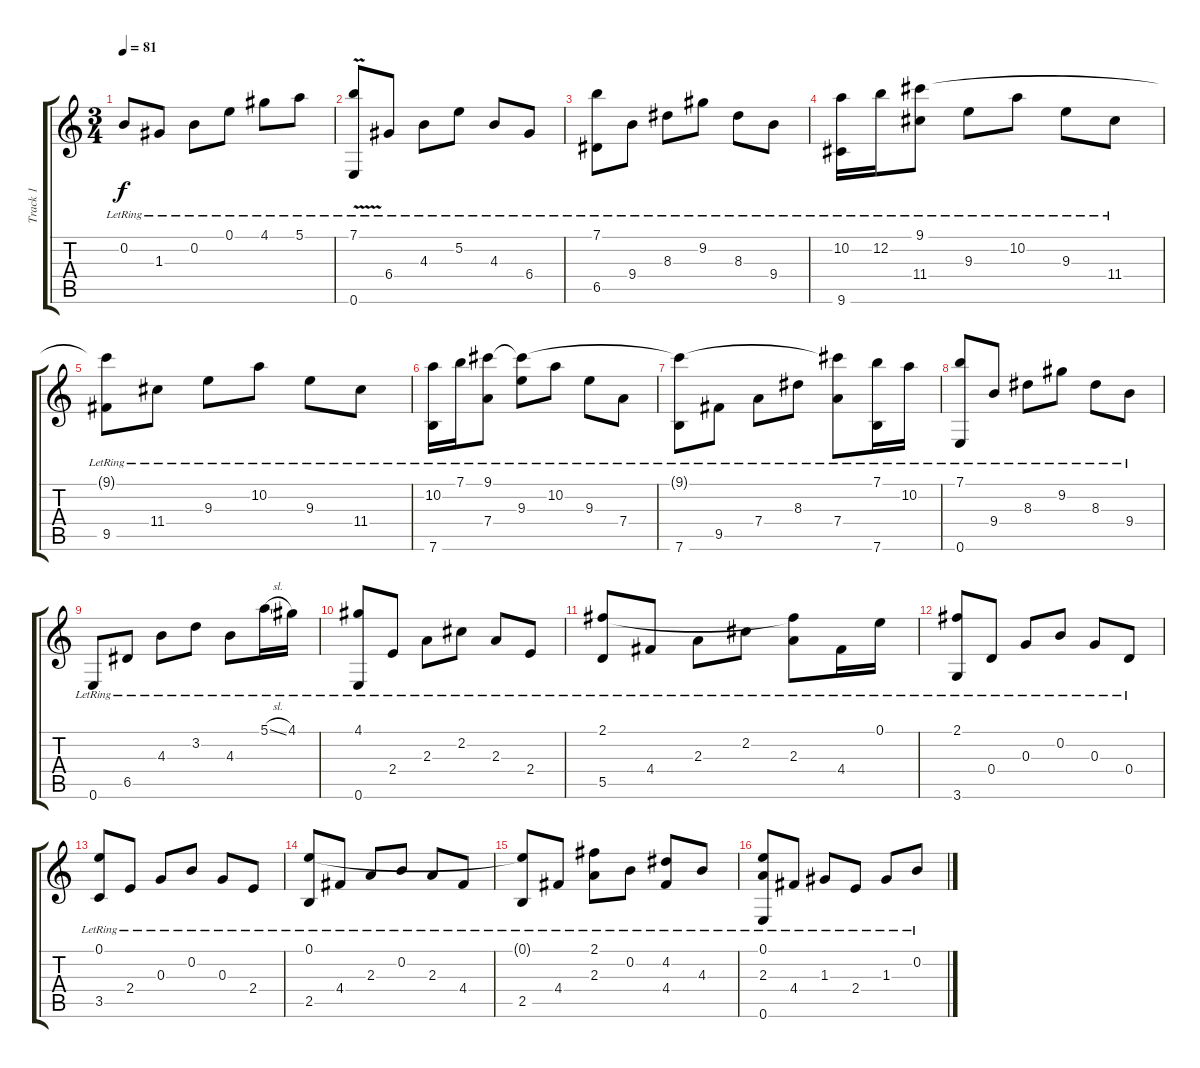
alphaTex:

\track ("Track 1" "Track 1") {instrument electricguitarjazz}
\staff {score tabs}
\tuning (E4 B3 G3 D3 A2 E2) {hide}
\ts (3 4)
\tempo 81
\clef g2
\ks c
0.2{lr}.8{dy f} 1.3{lr}.8 0.2{lr}.8 0.1{lr}.8 4.1{lr}.8 5.1{lr}.8 |
(7.1{lr} 0.6{v lr}).8 6.4{lr}.8 4.3{lr}.8 5.2{lr}.8 4.3{lr}.8 6.4{lr}.8 |
(7.1{lr} 6.5{lr}).8 9.4{lr}.8 8.3{lr}.8 9.2{lr}.8 8.3{lr}.8 9.4{lr}.8 |
(10.2{lr} 9.6{lr}).16 12.2{lr}.16 (9.1{lr} 11.4{lr}).8 9.3{lr}.8 10.2{lr}.8 9.3{lr}.8 11.4{lr}.8 |
(9.1{t} 9.5{lr}).8 11.4{lr}.8 9.3{lr}.8 10.2{lr}.8 9.3{lr}.8 11.4{lr}.8 |
(10.2{lr} 7.6{lr}).16 7.1{lr}.16 (9.1{lr} 7.4{lr}).8 (9.1{t} 9.3{lr}).8 10.2{lr}.8 9.3{lr}.8 7.4{lr}.8 |
(9.1{t} 7.6{lr}).8 9.5{lr}.8 7.4{lr}.8 8.3{lr}.8 (9.1{t} 7.4{lr}).8 (7.1{lr} 7.6{lr}).16 10.2{lr}.16 |
(7.1{lr} 0.6{lr}).8 9.4{lr}.8 8.3{lr}.8 9.2{lr}.8 8.3{lr}.8 9.4{lr}.8 |
0.6{lr}.8 6.5{lr}.8 4.3{lr}.8 3.2{lr}.8 4.3{lr}.8 5.1{sl lr}.16 4.1{lr}.16 |
(4.1{lr} 0.6{lr}).8 2.4{lr}.8 2.3{lr}.8 2.2{lr}.8 2.3{lr}.8 2.4{lr}.8 |
(2.1{lr} 5.5{lr}).8 4.4{lr}.8 2.3{lr}.8 2.2{lr}.8 (2.1{t} 2.3{lr}).8 4.4{lr}.16 0.1{lr}.16 |
(2.1{lr} 3.6{lr}).8 0.4{lr}.8 0.3{lr}.8 0.2{lr}.8 0.3{lr}.8 0.4{lr}.8 |
(0.1{lr} 3.5{lr}).8 2.4{lr}.8 0.3{lr}.8 0.2{lr}.8 0.3{lr}.8 2.4{lr}.8 |
(0.1{lr} 2.5{lr}).8 4.4{lr}.8 2.3{lr}.8 0.2{lr}.8 2.3{lr}.8 4.4{lr}.8 |
(0.1{t} 2.5{lr}).8 4.4{lr}.8 (2.1{lr} 2.3{lr}).8 0.2{lr}.8 (4.2{lr} 4.4{lr}).8 4.3{lr}.8 |
(0.1{lr} 2.3{lr} 0.6{lr}).8 4.4{lr}.8 1.3{lr}.8 2.4{lr}.8 1.3{lr}.8 0.2{lr}.8
